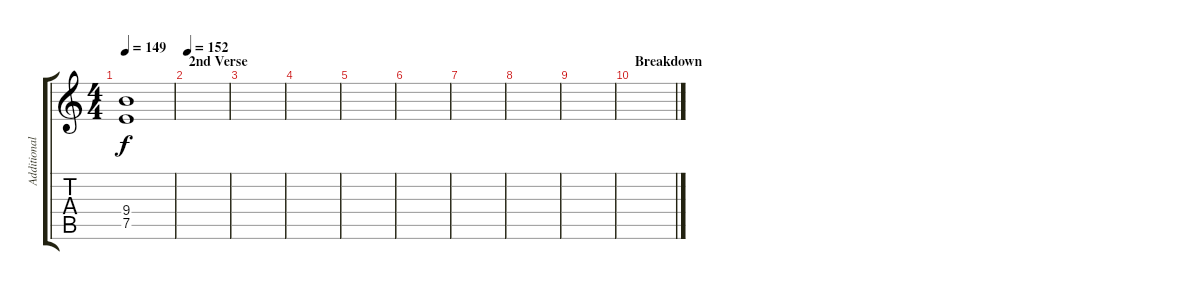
\track ("Additional Guitar" "Additional") {instrument distortionguitar}
\staff {score tabs}
\tuning (E4 B3 G3 D3 A2 E2) {hide}
\ts (4 4)
\tempo 149
\clef g2
\ks c
(9.4{t} 7.5{t}).1{dy f} |
\section ("" "2nd Verse")
\tempo 152
|
|
|
|
|
|
|
|
\section ("" "Breakdown")
